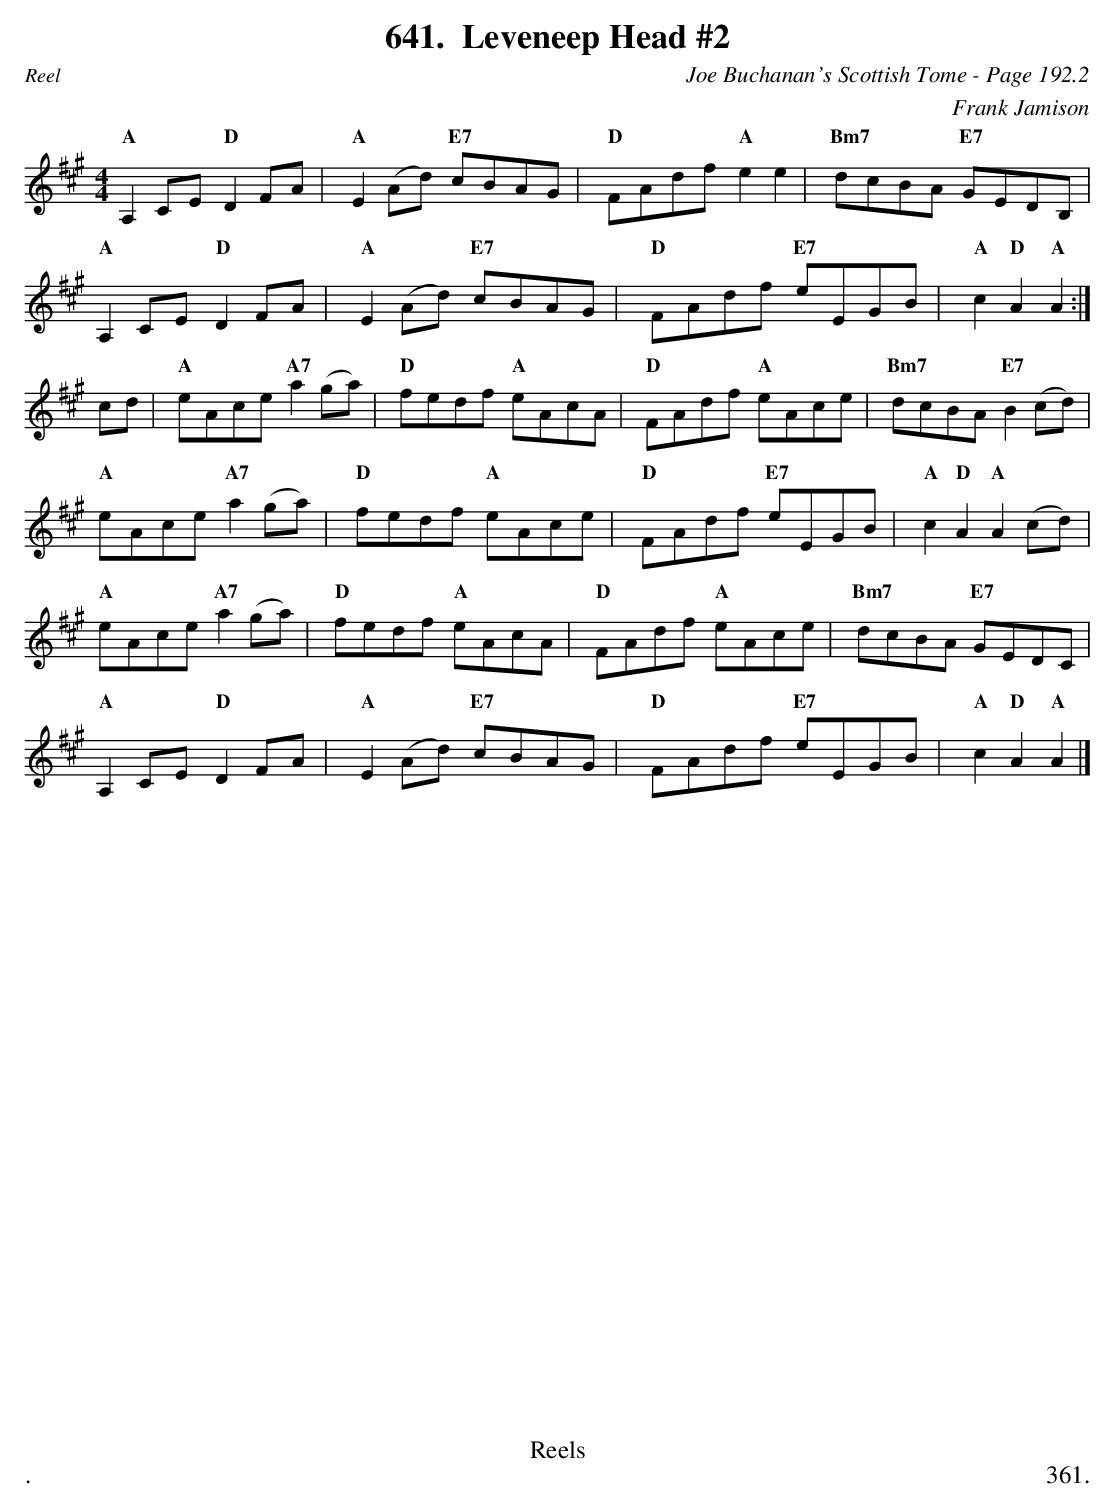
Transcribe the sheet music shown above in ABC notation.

X:1
T:Leveneep Head #2
C:Joe Buchanan's Scottish Tome - Page 192.2
C:Frank Jamison
L:1/8
M:4/4
K:A
"A"A,2 CE "D"D2 FA | "A"E2 (Ad) "E7"cBAG | "D"FAdf "A"e2 e2 | "Bm7"dcBA "E7"GEDB, |
"A"A,2 CE "D"D2 FA | "A"E2 (Ad) "E7"cBAG | "D"FAdf "E7"eEGB | "A"c2 "D"A2 "A"A2 :|
cd | "A"eAce "A7"a2 (ga) | "D"fedf "A"eAcA | "D"FAdf "A"eAce | "Bm7"dcBA "E7"B2 (cd) |
"A"eAce "A7"a2 (ga) | "D"fedf "A"eAce | "D"FAdf "E7"eEGB | "A"c2 "D"A2 "A"A2 (cd) |
"A"eAce "A7"a2 (ga) | "D"fedf "A"eAcA | "D"FAdf "A"eAce | "Bm7"dcBA "E7"GEDC |
"A"A,2 CE "D"D2 FA | "A"E2 (Ad) "E7"cBAG | "D"FAdf "E7"eEGB | "A"c2 "D"A2 "A"A2 |]
